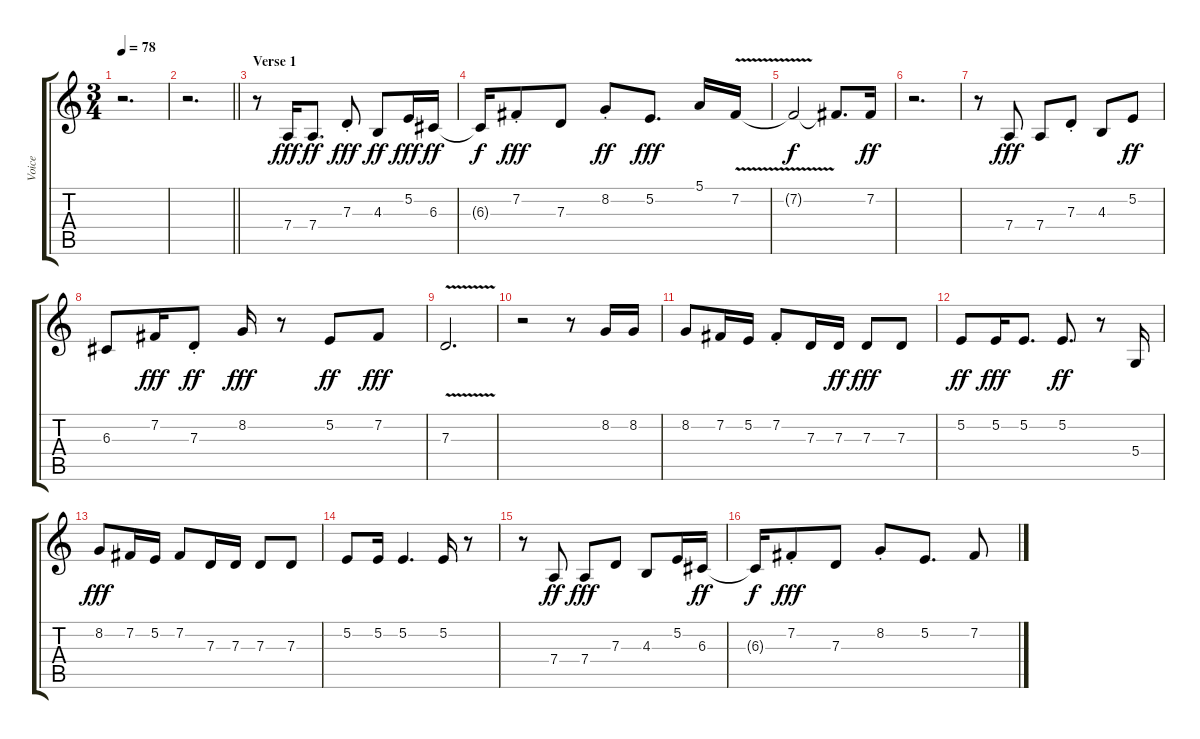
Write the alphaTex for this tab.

\track ("Voice" "Voice") {instrument lead6voice}
\staff {score tabs}
\tuning (E4 B3 G3 D3 A2 E2) {hide}
\ts (3 4)
\tempo 78
\clef g2
\ks c
r.2{d dy fff} |
\barLineRight lightlight
r.2{d} |
\section ("" "Verse 1")
r.8 7.4.16 7.4.8{d dy ff} 7.3{st}.8{dy fff} 4.3.8{dy ff} 5.2.16{dy fff} 6.3.16{dy ff} |
6.3{t}.16{dy f} 7.2{st}.8{dy fff} 7.3.8 8.2{st}.8{dy ff} 5.2.8{d dy fff} 5.1.16 7.2{v}.16 |
7.2{t}.2{dy f} 7.2{t}.8{d} 7.2.16{dy ff} |
r.2{d} |
r.8 7.4.8{dy fff} 7.4.8 7.3{st}.8 4.3.8 5.2.8{dy ff} |
6.3.8 7.2.16{dy fff} 7.3{st}.8{dy ff} 8.2.16{dy fff} r.8 5.2.8{dy ff} 7.2.8{dy fff} |
7.3{v}.2{d} |
r.2 r.8 8.2.16 8.2.16 |
8.2.8 7.2.16 5.2.16 7.2{st}.8 7.3.16 7.3.16{dy ff} 7.3.8{dy fff} 7.3.8 |
5.2.8{dy ff} 5.2.16{dy fff} 5.2.8{d} 5.2.8{d dy ff} r.8 5.4.16 |
8.2.8{dy fff} 7.2.16 5.2.16 7.2.8 7.3.16 7.3.16 7.3.8 7.3.8 |
5.2.8 5.2.16 5.2.4{d} 5.2.16 r.8 |
r.8 7.4.8{dy ff} 7.4.8{dy fff} 7.3.8 4.3.8 5.2.16 6.3.16{dy ff} |
6.3{t}.16{dy f} 7.2{st}.8{dy fff} 7.3.8 8.2{st}.8 5.2.8{d} 7.2.8
